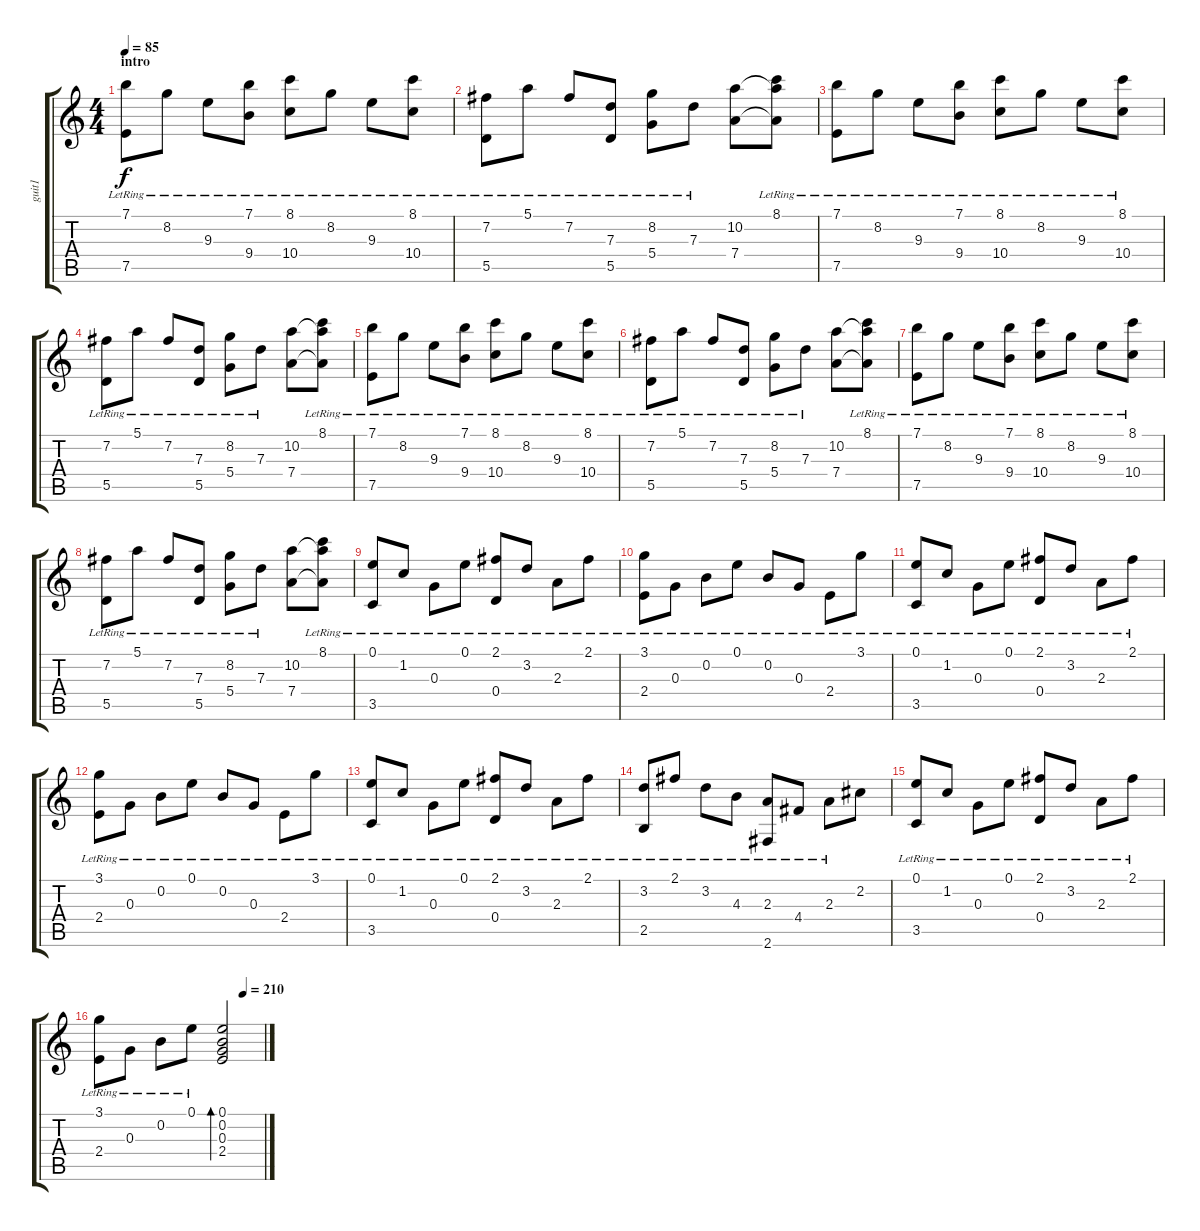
\track ("guit1" "guit1") {instrument acousticguitarsteel}
\staff {score tabs}
\tuning (E4 B3 G3 D3 A2 E2) {hide}
\ts (4 4)
\section ("" "intro")
\tempo 85
\clef g2
\ks c
(7.1{lr} 7.5{lr}).8{dy f instrument acousticguitarsteel} 8.2{lr}.8 9.3{lr}.8 (7.1{lr} 9.4{lr}).8 (8.1{lr} 10.4{lr}).8 8.2{lr}.8 9.3{lr}.8 (8.1{lr} 10.4{lr}).8 |
(7.2{lr} 5.5{lr}).8 5.1{lr}.8 7.2{lr}.8 (7.3{lr} 5.5{lr}).8 (8.2{lr} 5.4{lr}).8 7.3{lr}.8 (10.2 7.4).8 (8.1{lr} 10.2{t} 7.4{t}).8 |
(7.1{lr} 7.5{lr}).8 8.2{lr}.8 9.3{lr}.8 (7.1{lr} 9.4{lr}).8 (8.1{lr} 10.4{lr}).8 8.2{lr}.8 9.3{lr}.8 (8.1{lr} 10.4{lr}).8 |
(7.2{lr} 5.5{lr}).8 5.1{lr}.8 7.2{lr}.8 (7.3{lr} 5.5{lr}).8 (8.2{lr} 5.4{lr}).8 7.3{lr}.8 (10.2 7.4).8 (8.1{lr} 10.2{t} 7.4{t}).8 |
(7.1{lr} 7.5{lr}).8 8.2{lr}.8 9.3{lr}.8 (7.1{lr} 9.4{lr}).8 (8.1{lr} 10.4{lr}).8 8.2{lr}.8 9.3{lr}.8 (8.1{lr} 10.4{lr}).8 |
(7.2{lr} 5.5{lr}).8 5.1{lr}.8 7.2{lr}.8 (7.3{lr} 5.5{lr}).8 (8.2{lr} 5.4{lr}).8 7.3{lr}.8 (10.2 7.4).8 (8.1{lr} 10.2{t} 7.4{t}).8 |
(7.1{lr} 7.5{lr}).8 8.2{lr}.8 9.3{lr}.8 (7.1{lr} 9.4{lr}).8 (8.1{lr} 10.4{lr}).8 8.2{lr}.8 9.3{lr}.8 (8.1{lr} 10.4{lr}).8 |
(7.2{lr} 5.5{lr}).8 5.1{lr}.8 7.2{lr}.8 (7.3{lr} 5.5{lr}).8 (8.2{lr} 5.4{lr}).8 7.3{lr}.8 (10.2 7.4).8 (8.1{lr} 10.2{t} 7.4{t}).8 |
(0.1{lr} 3.5{lr}).8 1.2{lr}.8 0.3{lr}.8 0.1{lr}.8 (2.1{lr} 0.4{lr}).8 3.2{lr}.8 2.3{lr}.8 2.1{lr}.8 |
(3.1{lr} 2.4{lr}).8 0.3{lr}.8 0.2{lr}.8 0.1{lr}.8 0.2{lr}.8 0.3{lr}.8 2.4{lr}.8 3.1{lr}.8 |
(0.1{lr} 3.5{lr}).8 1.2{lr}.8 0.3{lr}.8 0.1{lr}.8 (2.1{lr} 0.4{lr}).8 3.2{lr}.8 2.3{lr}.8 2.1{lr}.8 |
(3.1{lr} 2.4{lr}).8 0.3{lr}.8 0.2{lr}.8 0.1{lr}.8 0.2{lr}.8 0.3{lr}.8 2.4{lr}.8 3.1{lr}.8 |
(0.1{lr} 3.5{lr}).8 1.2{lr}.8 0.3{lr}.8 0.1{lr}.8 (2.1{lr} 0.4{lr}).8 3.2{lr}.8 2.3{lr}.8 2.1{lr}.8 |
(3.2{lr} 2.5{lr}).8 2.1{lr}.8 3.2{lr}.8 4.3{lr}.8 (2.3{lr} 2.6{lr}).8 4.4{lr}.8 2.3{lr}.8 2.2.8 |
(0.1{lr} 3.5{lr}).8 1.2{lr}.8 0.3{lr}.8 0.1{lr}.8 (2.1{lr} 0.4{lr}).8 3.2{lr}.8 2.3{lr}.8 2.1{lr}.8 |
\tempo (210 0.875)
(3.1{lr} 2.4{lr}).8 0.3{lr}.8 0.2{lr}.8 0.1{lr}.8 (0.1 0.2 0.3 2.4).2{bd 60}
